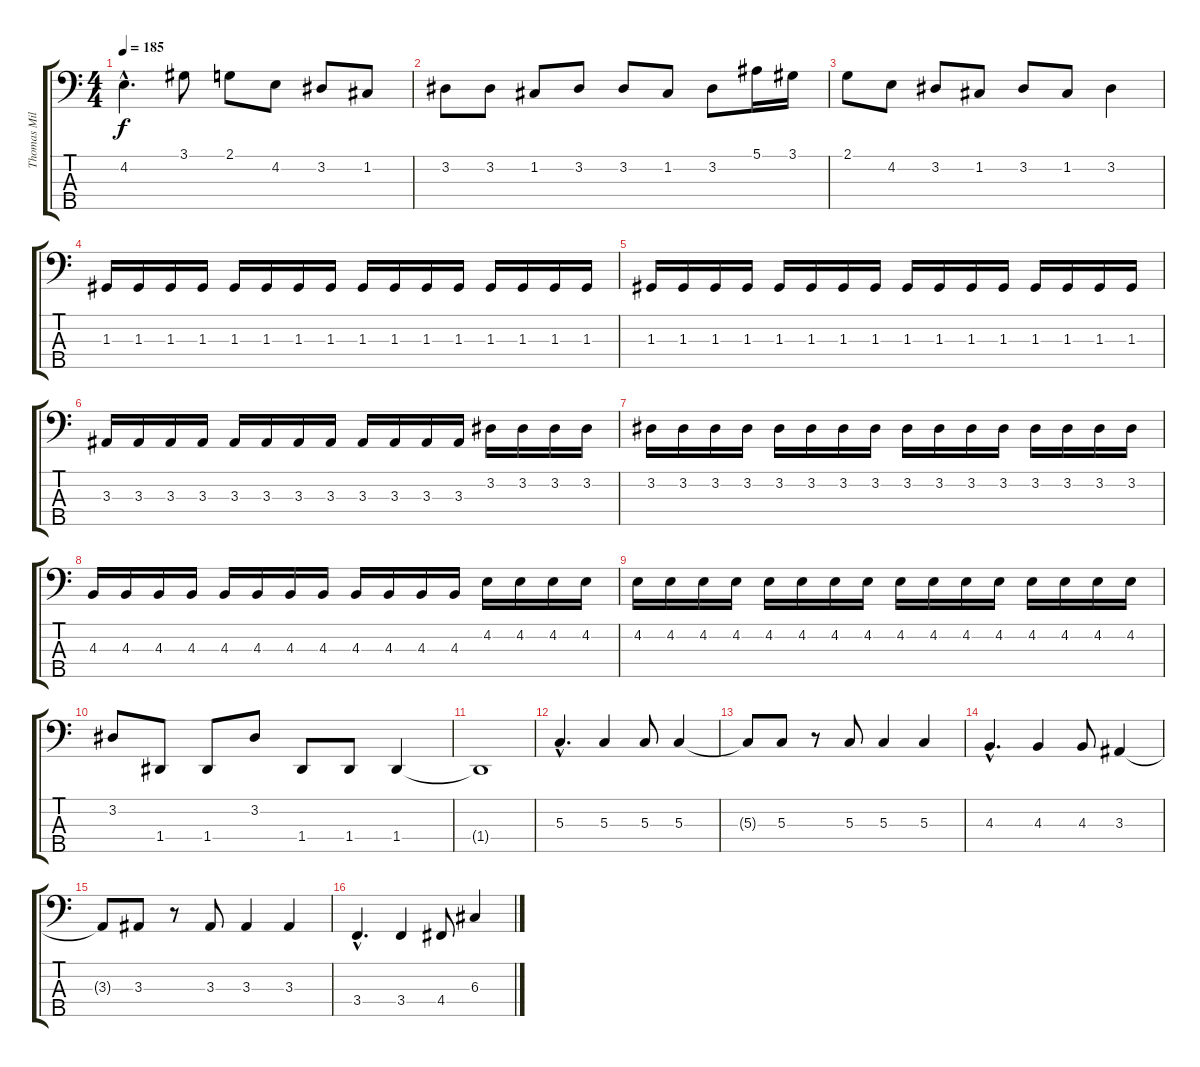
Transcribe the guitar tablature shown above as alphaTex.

\track ("Thomas Miller" "Thomas Mil") {instrument electricbassfinger}
\staff {score tabs}
\tuning (F2 C2 G1 D1 A0) {hide}
\ts (4 4)
\tempo 185
\clef f4
\ks c
4.2{hac t}.4{d dy f} 3.1.8 2.1.8 4.2.8 3.2.8 1.2.8 |
3.2.8 3.2.8 1.2.8 3.2.8 3.2.8 1.2.8 3.2.8 5.1.16 3.1.16 |
2.1.8 4.2.8 3.2.8 1.2.8 3.2.8 1.2.8 3.2.4 |
1.3.16 1.3.16 1.3.16 1.3.16 1.3.16 1.3.16 1.3.16 1.3.16 1.3.16 1.3.16 1.3.16 1.3.16 1.3.16 1.3.16 1.3.16 1.3.16 |
1.3.16 1.3.16 1.3.16 1.3.16 1.3.16 1.3.16 1.3.16 1.3.16 1.3.16 1.3.16 1.3.16 1.3.16 1.3.16 1.3.16 1.3.16 1.3.16 |
3.3.16 3.3.16 3.3.16 3.3.16 3.3.16 3.3.16 3.3.16 3.3.16 3.3.16 3.3.16 3.3.16 3.3.16 3.2.16 3.2.16 3.2.16 3.2.16 |
3.2.16 3.2.16 3.2.16 3.2.16 3.2.16 3.2.16 3.2.16 3.2.16 3.2.16 3.2.16 3.2.16 3.2.16 3.2.16 3.2.16 3.2.16 3.2.16 |
4.3.16 4.3.16 4.3.16 4.3.16 4.3.16 4.3.16 4.3.16 4.3.16 4.3.16 4.3.16 4.3.16 4.3.16 4.2.16 4.2.16 4.2.16 4.2.16 |
4.2.16 4.2.16 4.2.16 4.2.16 4.2.16 4.2.16 4.2.16 4.2.16 4.2.16 4.2.16 4.2.16 4.2.16 4.2.16 4.2.16 4.2.16 4.2.16 |
3.2.8 1.4.8 1.4.8 3.2.8 1.4.8 1.4.8 1.4.4 |
1.4{t}.1 |
5.3{hac}.4{d} 5.3.4 5.3.8 5.3.4 |
5.3{t}.8 5.3.8 r.8 5.3.8 5.3.4 5.3.4 |
4.3{hac}.4{d} 4.3.4 4.3.8 3.3.4 |
3.3{t}.8 3.3.8 r.8 3.3.8 3.3.4 3.3.4 |
3.4{hac}.4{d} 3.4.4 4.4.8 6.3.4
